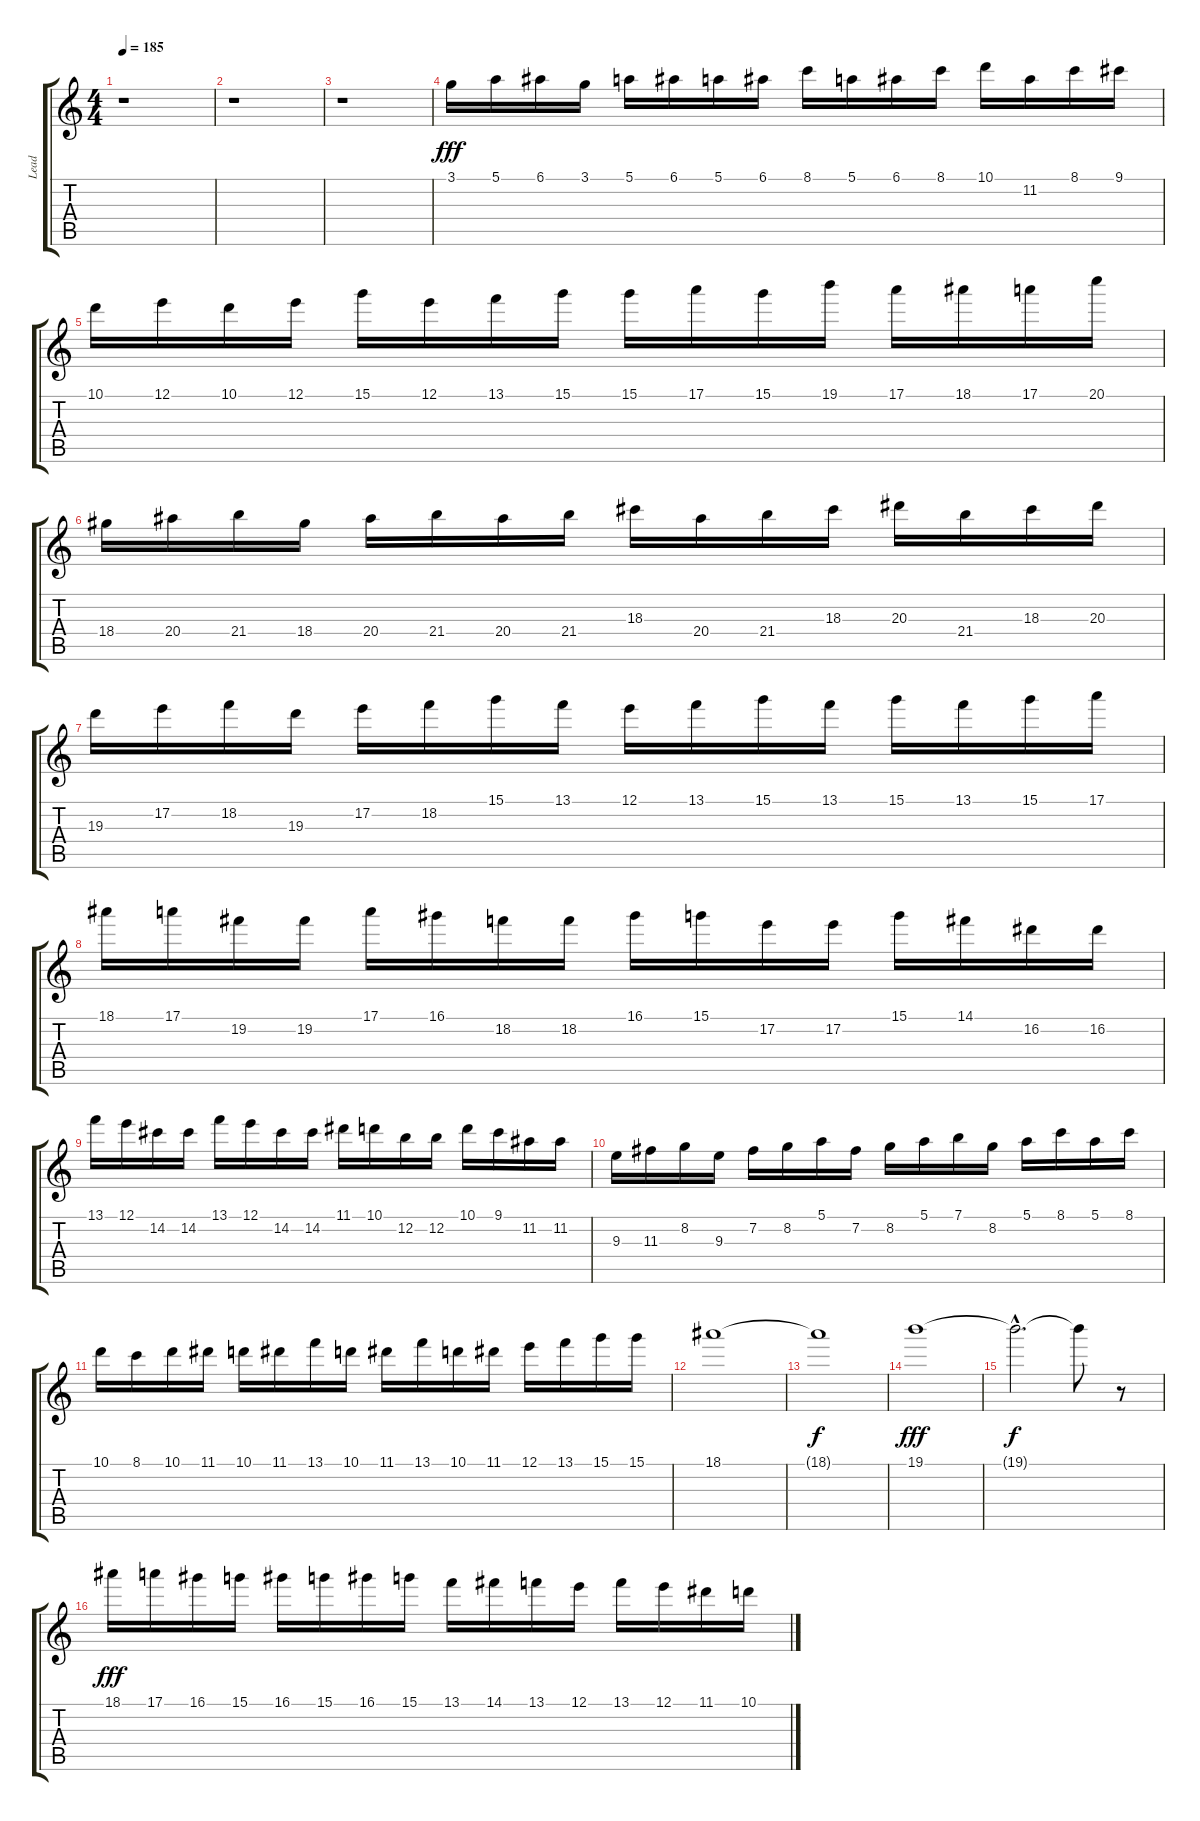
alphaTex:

\track ("Lead" "Lead") {instrument distortionguitar}
\staff {score tabs}
\tuning (E4 B3 G3 D3 A2 E2) {hide}
\ts (4 4)
\tempo 185
\clef g2
\ks c
r.1{dy f} |
r.1 |
r.1 |
3.1.16{dy fff volume 16} 5.1.16 6.1.16 3.1.16 5.1.16 6.1.16 5.1.16 6.1.16 8.1.16 5.1.16 6.1.16 8.1.16 10.1.16 11.2.16 8.1.16 9.1.16 |
10.1.16 12.1.16 10.1.16 12.1.16 15.1.16 12.1.16 13.1.16 15.1.16 15.1.16 17.1.16 15.1.16 19.1.16 17.1.16 18.1.16 17.1.16 20.1.16 |
18.4.16 20.4.16 21.4.16 18.4.16 20.4.16 21.4.16 20.4.16 21.4.16 18.3.16 20.4.16 21.4.16 18.3.16 20.3.16 21.4.16 18.3.16 20.3.16 |
19.3.16 17.2.16 18.2.16 19.3.16 17.2.16 18.2.16 15.1.16 13.1.16 12.1.16 13.1.16 15.1.16 13.1.16 15.1.16 13.1.16 15.1.16 17.1.16 |
18.1.16 17.1.16 19.2.16 19.2.16 17.1.16 16.1.16 18.2.16 18.2.16 16.1.16 15.1.16 17.2.16 17.2.16 15.1.16 14.1.16 16.2.16 16.2.16 |
13.1.16 12.1.16 14.2.16 14.2.16 13.1.16 12.1.16 14.2.16 14.2.16 11.1.16 10.1.16 12.2.16 12.2.16 10.1.16 9.1.16 11.2.16 11.2.16 |
9.3.16 11.3.16 8.2.16 9.3.16 7.2.16 8.2.16 5.1.16 7.2.16 8.2.16 5.1.16 7.1.16 8.2.16 5.1.16 8.1.16 5.1.16 8.1.16 |
10.1.16 8.1.16 10.1.16 11.1.16 10.1.16 11.1.16 13.1.16 10.1.16 11.1.16 13.1.16 10.1.16 11.1.16 12.1.16 13.1.16 15.1.16 15.1.16 |
18.1.1 |
18.1{t}.1{dy f} |
19.1.1{dy fff} |
19.1{hac t}.2{d dy f} 19.1{t}.8 r.8 |
18.1.16{dy fff} 17.1.16 16.1.16 15.1.16 16.1.16 15.1.16 16.1.16 15.1.16 13.1.16 14.1.16 13.1.16 12.1.16 13.1.16 12.1.16 11.1.16 10.1.16
